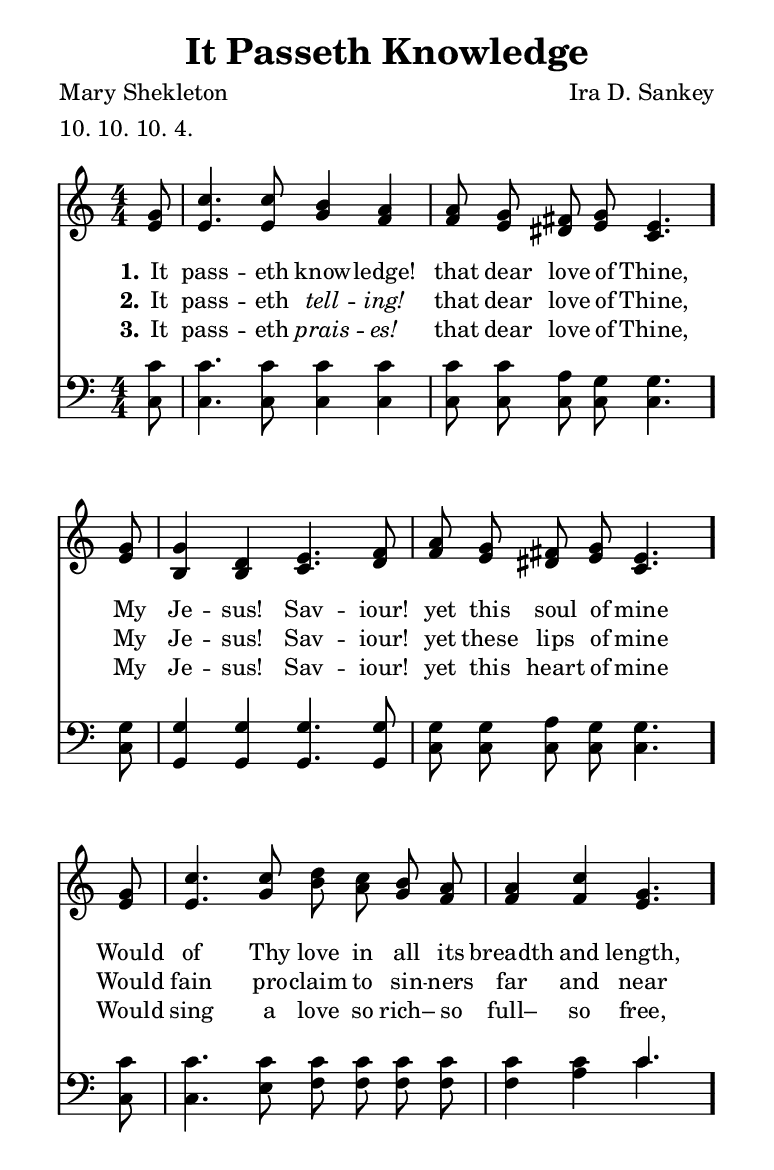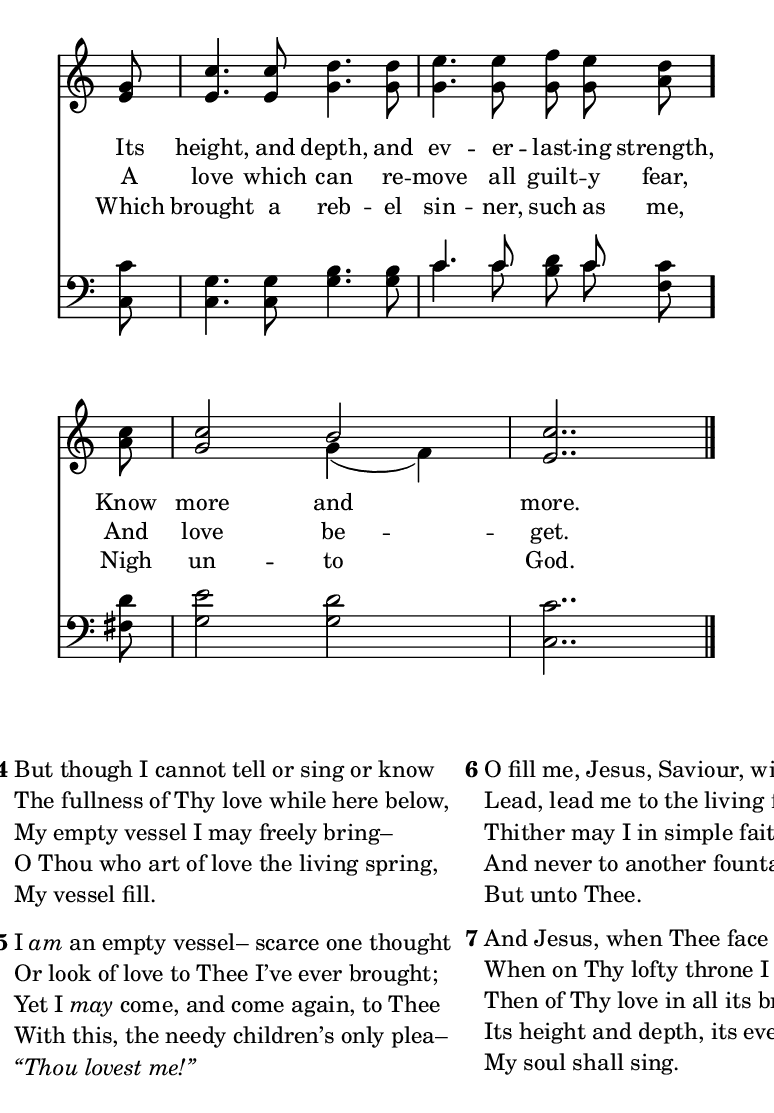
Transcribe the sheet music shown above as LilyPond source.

\include "common/global.ily"
\paper {
  \include "common/paper.ily"
}

\header{
  hymnnumber = "229"
  title = "It Passeth Knowledge"
  tunename = ""
  meter = "10. 10. 10. 4."
  poet = "Mary Shekleton"
  composer = "Ira D. Sankey"
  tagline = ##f
}

global = {
  \include "common/overrides.ily"
  \override Staff.TimeSignature.style = #'numbered
  \time 4/4
  \override Score.MetronomeMark.transparent = ##t % hide all fermata changes too
  \tempo 4=80
  \key c \major
  \partial 8
  \autoBeamOff
}

patternA = { c8 | c4. c8 c4 c | c8 c c c c4. }
patternB = { c8 | c4 c c4. c8 | c c c c c4. }
patternC = { c8 | c4. c8 c c c c | c4 c c4. }
patternD = { c8 | c4. c8 c4. c8 | c4. c8 c c c }
patternE = { c8 | c2 c2 | c2.. }

notesSoprano = {
\global
\relative c'' {

  g8 | c4. c8 b4 a | a8 g fis g e4.
  g8 | g4 d e4. f8 | a g fis g e4.
  g8 | c4. c8 d c b a | a4 c g4.
  g8 | c4. c8 d4. d8 | e4. e8 f e d
  c8 | c2 b2 | c2..

  \bar "|."

}
}

notesAlto = {
\global
\relative e' {

  \changePitch \patternA { e | e e g f | f e dis e c }
  \changePitch \patternB { e | b b c d | f e dis e c }
  \changePitch \patternC { e | e g b a g f | f f e }
  \changePitch \patternD { e | e e g g | g g g g a }
  a8 | g2 g4( f) e2..

}
}

notesTenor = {
\global
\relative a {

  \changePitch \patternA { c | c c c c | c c a g g }
  \changePitch \patternB { g | g g g g | g g a g g }
  \changePitch \patternC { c | c c c c c c | c c c }
  \changePitch \patternD { c | g g b b | c c d c c }
  \changePitch \patternE { d | e d | c }

}
}

notesBass = {
\global
\relative f {

  \changePitch \patternA { c | c c c c | c c c c c }
  \changePitch \patternB { c | g g g g | c c c c c }
  \changePitch \patternC { c | c e f f f f | f a c }
  \changePitch \patternD { c, | c c g' g | c c b c f, }
  \changePitch \patternE { fis | g g | c, }

}
}

wordsA = \lyricmode {
\set stanza = "1."

It pass -- eth know -- ledge! that dear love of Thine, \bar "."
My Je -- sus! Sav -- iour! yet this soul of mine \bar "."
Would of Thy love in all its breadth and length, \bar "."
Its height, and depth, and ev -- er -- last -- ing strength, \bar "."
Know more and more. \bar "."

}

wordsB = \lyricmode {
\set stanza = "2."

It pass -- eth \italicsOn tell -- ing! \italicsOff that dear love of Thine,
My Je -- sus! Sav -- iour! yet these lips of mine
Would fain pro -- claim to sin -- ners far and near
A love which can re -- move all guilt -- y fear,
And love be -- get.

}

wordsC = \lyricmode {
\set stanza = "3."

It pass -- eth \italicsOn prais -- es! \italicsOff that dear love of Thine,
My Je -- sus! Sav -- iour! yet this heart of mine
Would sing a love so rich– so full– so free,
Which brought a reb -- el sin -- ner, such as me,
Nigh un -- to God.

}

wordsD = \markuplist {

\line { But though I cannot tell or sing or know }
\line { The fullness of Thy love while here below, }
\line { My empty vessel I may freely bring– }
\line { O Thou who art of love the living spring, }
\line { My vessel fill. }

}

wordsE = \markuplist {

\line { I \italic am an empty vessel– scarce one thought }
\line { Or look of love to Thee I’ve ever brought; }
\line { Yet I \italic may come, and come again, to Thee }
\line { With this, the needy children’s only plea– }
% `\italic { }` would get stripped in getlyrics
\line { \italic “Thou \italic lovest \italic me!” }

}

wordsF = \markuplist {

\line { O fill me, Jesus, Saviour, with Thy love; }
\line { Lead, lead me to the living fount above! }
\line { Thither may I in simple faith draw nigh, }
\line { And never to another fountain fly, }
\line { But unto Thee. }

}

wordsG = \markuplist {

\line { And Jesus, when Thee face to face I see, }
\line { When on Thy lofty throne I sit with Thee; }
\line { Then of Thy love in all its breadth and length, }
\line { Its height and depth, its everlasting strength }
\line { My soul shall sing. }

}

\score {
  \context ChoirStaff <<
    \context Staff = upper <<
      \set Staff.autoBeaming = ##f
      \set ChoirStaff.systemStartDelimiter = #'SystemStartBar
      \set ChoirStaff.printPartCombineTexts = ##f
      \partcombine #'(2 . 9) \notesSoprano \notesAlto
      \context NullVoice = sopranos { \voiceOne << \notesSoprano >> }
      \context NullVoice = altos { \voiceTwo << \notesAlto >> }
      \context Lyrics = one   \lyricsto sopranos \wordsA
      \context Lyrics = two   \lyricsto sopranos \wordsB
      \context Lyrics = three \lyricsto sopranos \wordsC
    >>
    \context Staff = men <<
      \clef bass
      \set ChoirStaff.printPartCombineTexts = ##f
      \partcombine #'(2 . 9) \notesTenor \notesBass
      \context NullVoice = tenors { \voiceOne << \notesTenor >> }
      \context NullVoice = basses { \voiceTwo << \notesBass >> }
    >>
  >>
  \layout {
    \include "common/layout.ily"
  }
  \midi{
    \include "common/midi.ily"
  }
}

\noPageBreak

\markup { \fill-line {
  \hspace #0.1
  \column {
  \line{ \bold 4 \column { \wordsD } } \combine \null \vspace #0.4
  \line{ \bold 5 \column { \wordsE } }
  }
  \hspace #0.1
  \column {
  \line{ \bold 6 \column { \wordsF } } \combine \null \vspace #0.4
  \line{ \bold 7 \column { \wordsG } }
  }
  \hspace #0.1
} }

\version "2.19.49"  % necessary for upgrading to future LilyPond versions.

% vi:set et ts=2 sw=2 ai nocindent syntax=lilypond:
